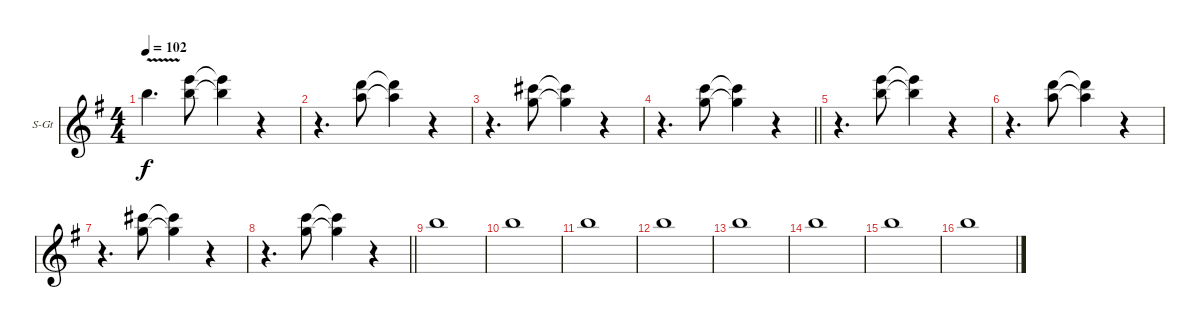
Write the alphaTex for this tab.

\bracketExtendMode groupsimilarinstruments
\firstSystemTrackNameOrientation horizontal
\otherSystemsTrackNameOrientation horizontal
\track ("Keyboard" "S-Gt") {instrument lead2sawtooth}
\staff {score}
\tuning (E4 B3 G3 D3 A2 E2)
\displaytranspose 12
\ts (4 4)
\tempo 102
\clef g2
\ks g
12.2{v}.4{d dy f} (12.1 12.2).8 (12.1{t} 12.2{t}).4 r.4 |
r.4{d} (15.2 14.3).8 (15.2{t} 14.3{t}).4 r.4 |
r.4{d} (18.3 17.4).8 (18.3{t} 17.4{t}).4 r.4 |
\barLineRight lightlight
r.4{d} (17.3 17.4).8 (17.3{t} 17.4{t}).4 r.4 |
r.4{d} (12.1 12.2).8 (12.1{t} 12.2{t}).4 r.4 |
r.4{d} (15.2 14.3).8 (15.2{t} 14.3{t}).4 r.4 |
r.4{d} (18.3 17.4).8 (18.3{t} 17.4{t}).4 r.4 |
\barLineRight lightlight
r.4{d} (17.3 17.4).8 (17.3{t} 17.4{t}).4 r.4 |
7.1.1 |
7.1.1 |
7.1.1 |
7.1.1 |
7.1.1 |
7.1.1 |
7.1.1 |
7.1.1
